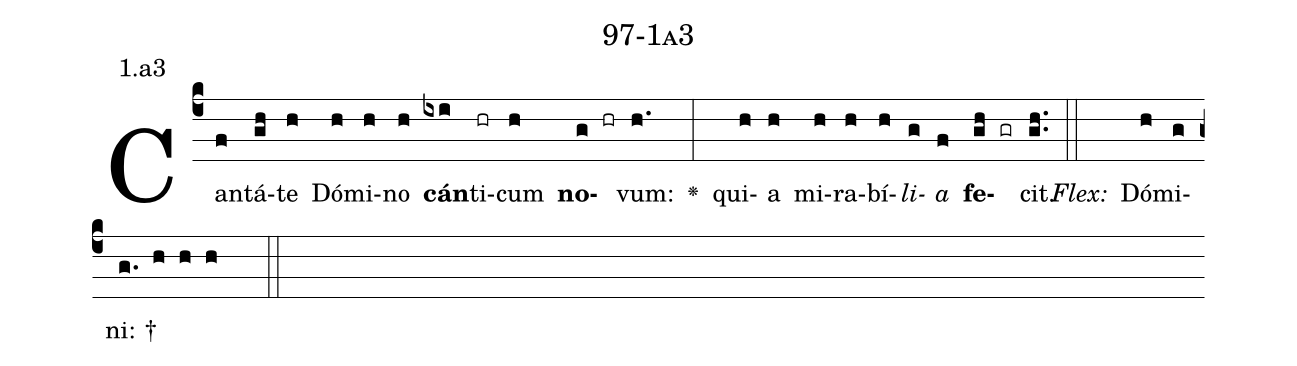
name: 97-1a3;
annotation: 1.a3;
%%
(c4)Can(f)tá(gh)te(h) Dó(h)mi(h)no(h) <b>cán</b>(ixi)ti(hr)cum(h) <b>no</b>(g hr)vum:(h.) <v>\greheightstar</v>(:) qui(h)a(h) mi(h)ra(h)bí(h)<i>li</i>(g)<i>a</i>(f) <b>fe</b>(gh gr)cit.(gh..) (::)
<i>Flex:</i>()  Dó(h)mi(g)ni: †(g. h h h  ::)

%E(h) u(h) o(g) u(f) a(gh) e.(gh..) (::)
